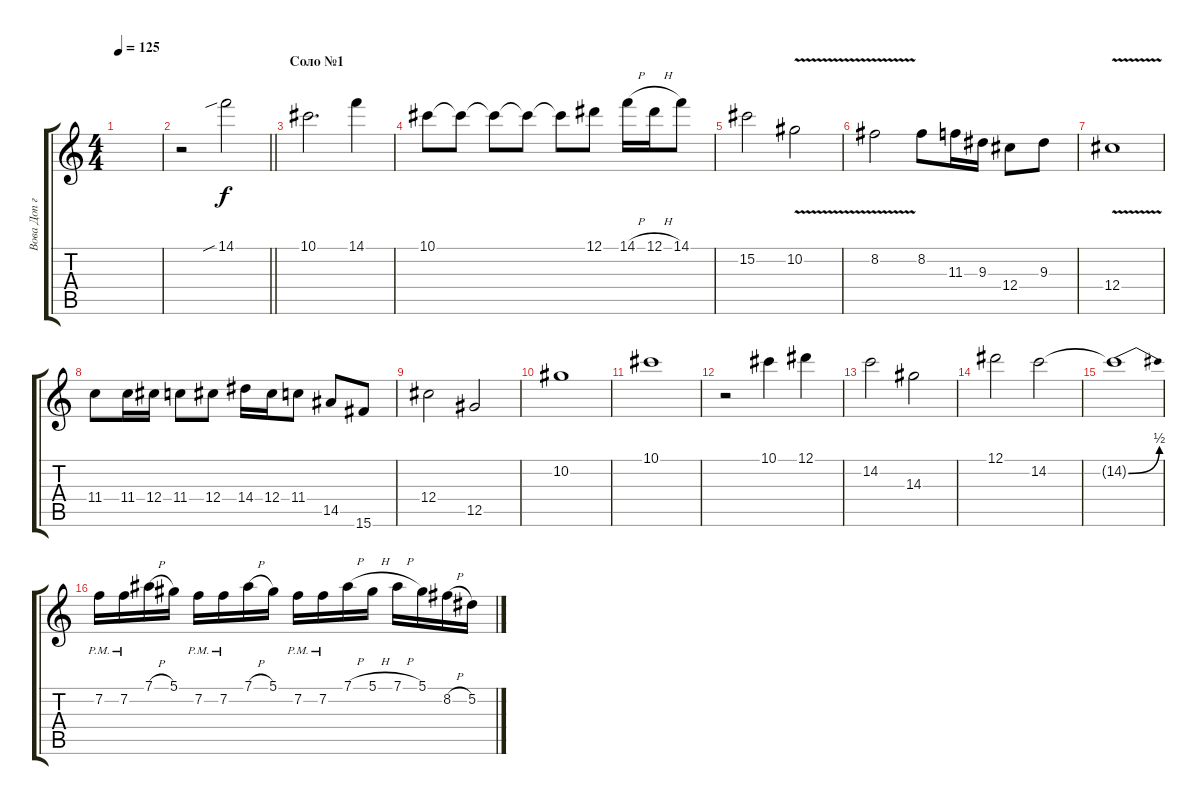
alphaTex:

\track ("Вова Доп гитара (Соло)" "Вова Доп г") {instrument distortionguitar}
\staff {score tabs}
\tuning (Eb4 Bb3 Gb3 Db3 Ab2 Eb2) {hide}
\ts (4 4)
\tempo 125
\clef g2
\ks c
|
\barLineRight lightlight
r.2 14.1{sib}.2 |
\section ("" "Соло №1")
10.1.2{d} 14.1.4 |
10.1.8 10.1{t}.8 10.1{t}.8 10.1{t}.8 10.1{t}.8 12.1.8 14.1{h}.16 12.1{h}.16 14.1.8 |
15.2.2 10.2{v}.2 |
8.2{v}.2 8.2.8 11.3.16 9.3.16 12.4.8 9.3.8 |
12.4{v}.1 |
11.4.8 11.4.16 12.4.16 11.4.8 12.4.8 14.4.16 12.4.16 11.4.8 14.5.8 15.6.8 |
12.4.2 12.5.2 |
10.2.1 |
10.1.1 |
r.2 10.1.4 12.1.4 |
14.2.2 14.3.2 |
12.1.2 14.2.2 |
14.2{be (bend 0 0 60 2) t}.1 |
7.2{pm}.16 7.2{pm}.16 7.1{h}.16 5.1.16 7.2{pm}.16 7.2{pm}.16 7.1{h}.16 5.1.16 7.2{pm}.16 7.2{pm}.16 7.1{h}.16 5.1{h}.16 7.1{h}.16 5.1.16 8.2{h}.16 5.2.16
